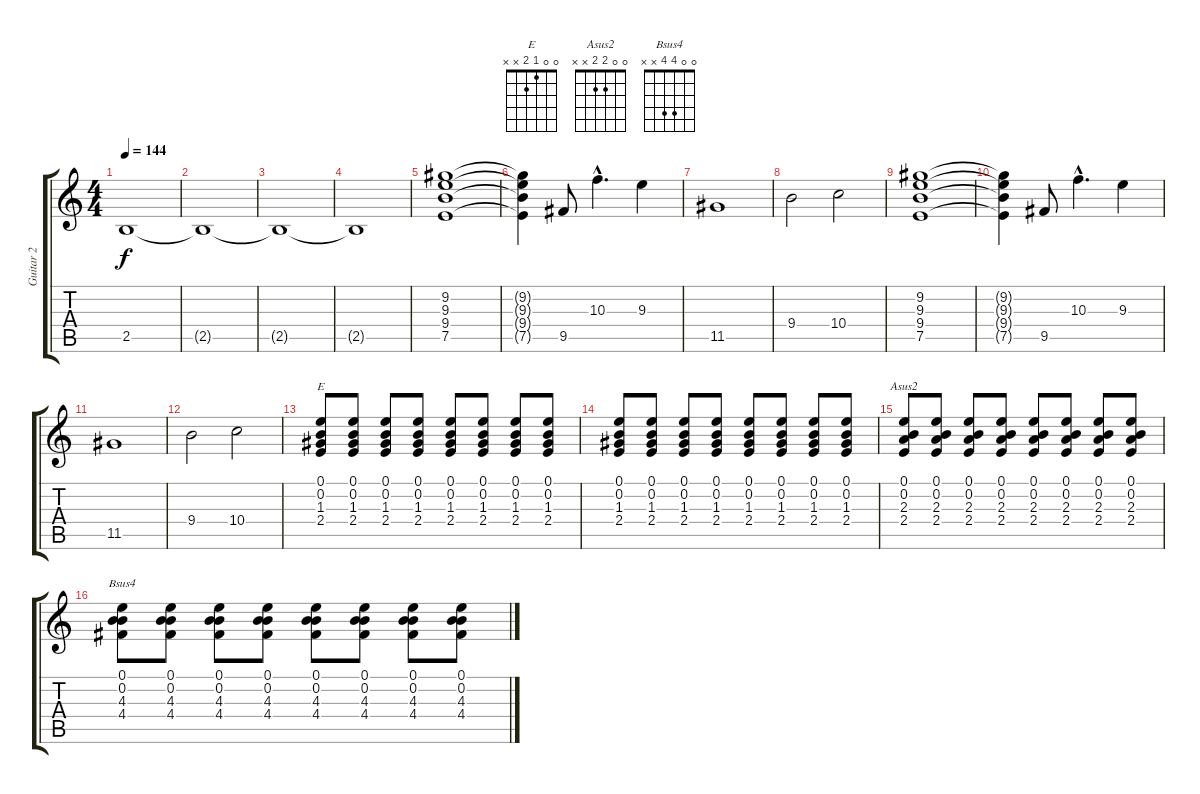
\track ("Guitar 2" "Guitar 2") {instrument acousticguitarsteel}
\staff {score tabs}
\tuning (E4 B3 G3 D3 A2 E2) {hide}
\chord ("E" 0 0 1 2 x x)
\chord ("Asus2" 0 0 2 2 x x)
\chord ("Bsus4" 0 0 4 4 x x)
\ts (4 4)
\tempo 144
\clef g2
\ks c
2.5.1{dy f} |
2.5{t}.1 |
2.5{t}.1 |
2.5{t}.1 |
(9.2 9.3 9.4 7.5).1 |
(9.2{t} 9.3{t} 9.4{t} 7.5{t}).4 9.5.8 10.3{hac}.4{d} 9.3.4 |
11.5.1 |
9.4.2 10.4.2 |
(9.2 9.3 9.4 7.5).1 |
(9.2{t} 9.3{t} 9.4{t} 7.5{t}).4 9.5.8 10.3{hac}.4{d} 9.3.4 |
11.5.1 |
9.4.2 10.4.2 |
(0.1 0.2 1.3 2.4).8{ch "E"} (0.1 0.2 1.3 2.4).8 (0.1 0.2 1.3 2.4).8 (0.1 0.2 1.3 2.4).8 (0.1 0.2 1.3 2.4).8 (0.1 0.2 1.3 2.4).8 (0.1 0.2 1.3 2.4).8 (0.1 0.2 1.3 2.4).8 |
(0.1 0.2 1.3 2.4).8 (0.1 0.2 1.3 2.4).8 (0.1 0.2 1.3 2.4).8 (0.1 0.2 1.3 2.4).8 (0.1 0.2 1.3 2.4).8 (0.1 0.2 1.3 2.4).8 (0.1 0.2 1.3 2.4).8 (0.1 0.2 1.3 2.4).8 |
(0.1 0.2 2.3 2.4).8{ch "Asus2"} (0.1 0.2 2.3 2.4).8 (0.1 0.2 2.3 2.4).8 (0.1 0.2 2.3 2.4).8 (0.1 0.2 2.3 2.4).8 (0.1 0.2 2.3 2.4).8 (0.1 0.2 2.3 2.4).8 (0.1 0.2 2.3 2.4).8 |
(0.1 0.2 4.3 4.4).8{ch "Bsus4"} (0.1 0.2 4.3 4.4).8 (0.1 0.2 4.3 4.4).8 (0.1 0.2 4.3 4.4).8 (0.1 0.2 4.3 4.4).8 (0.1 0.2 4.3 4.4).8 (0.1 0.2 4.3 4.4).8 (0.1 0.2 4.3 4.4).8
